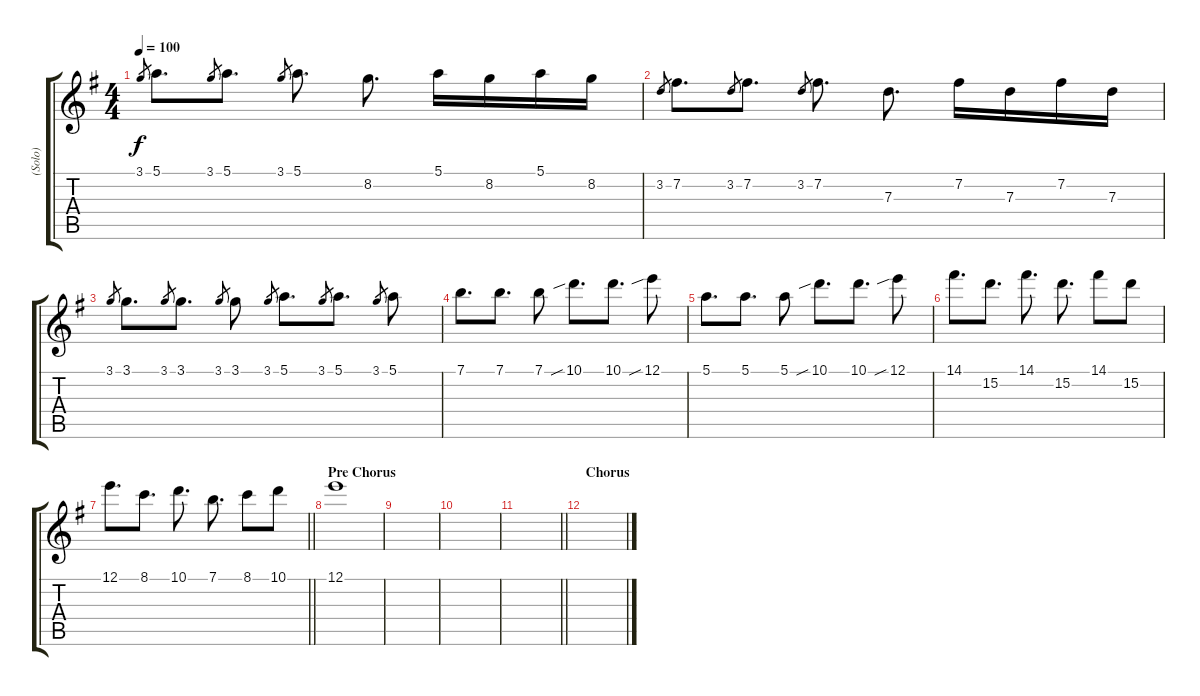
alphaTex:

\track ("(Solo)" "(Solo)") {instrument acousticguitarsteel}
\staff {score tabs}
\tuning (E4 B3 G3 D3 A2 E2) {hide}
\ts (4 4)
\tempo 100
\clef g2
\ks g
3.1.8{gr dy f} 5.1.8{d} 3.1.8{gr} 5.1.8{d} 3.1.8{gr} 5.1.8{d} 8.2.8{d} 5.1.16 8.2.16 5.1.16 8.2.16 |
3.2.8{gr} 7.2.8{d} 3.2.8{gr} 7.2.8{d} 3.2.8{gr} 7.2.8{d} 7.3.8{d} 7.2.16 7.3.16 7.2.16 7.3.16 |
3.1.8{gr} 3.1.8{d} 3.1.8{gr} 3.1.8{d} 3.1.8{gr} 3.1.8 3.1.8{gr} 5.1.8{d} 3.1.8{gr} 5.1.8{d} 3.1.8{gr} 5.1.8 |
7.1.8{d} 7.1.8{d} 7.1.8 10.1{sib}.8{d} 10.1.8{d} 12.1{sib}.8 |
5.1.8{d} 5.1.8{d} 5.1.8 10.1{sib}.8{d} 10.1.8{d} 12.1{sib}.8 |
14.1.8{d} 15.2.8{d} 14.1.8{d} 15.2.8{d} 14.1.8 15.2.8 |
\barLineRight lightlight
12.1.8{d} 8.1.8{d} 10.1.8{d} 7.1.8{d} 8.1.8 10.1.8 |
\section ("" "Pre Chorus")
12.1.1 |
|
|
\barLineRight lightlight
|
\section ("" "Chorus")
